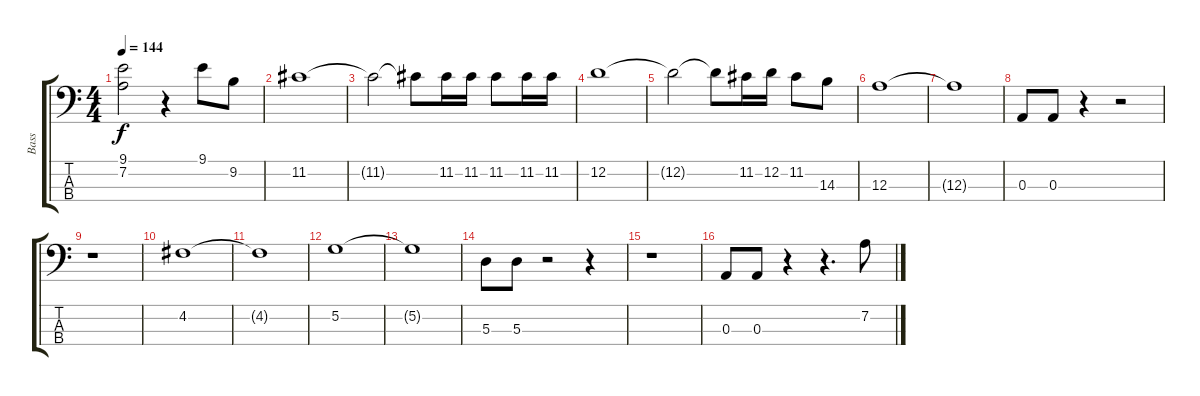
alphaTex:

\track ("Bass" "Bass") {instrument electricbassfinger}
\staff {score tabs}
\tuning (G2 D2 A1 E1) {hide}
\ts (4 4)
\tempo 144
\clef f4
\ks c
(9.1{t} 7.2{t}).2{dy f} r.4 9.1.8 9.2.8 |
11.2.1 |
11.2{t}.2 11.2{t}.8 11.2.16 11.2.16 11.2.8 11.2.16 11.2.16 |
12.2.1 |
12.2{t}.2 12.2{t}.8 11.2.16 12.2.16 11.2.8 14.3.8 |
12.3.1 |
12.3{t}.1 |
0.3.8 0.3.8 r.4 r.2 |
r.1 |
4.2.1 |
4.2{t}.1 |
5.2.1 |
5.2{t}.1 |
5.3.8 5.3.8 r.2 r.4 |
r.1 |
0.3.8 0.3.8 r.4 r.4{d} 7.2.8
